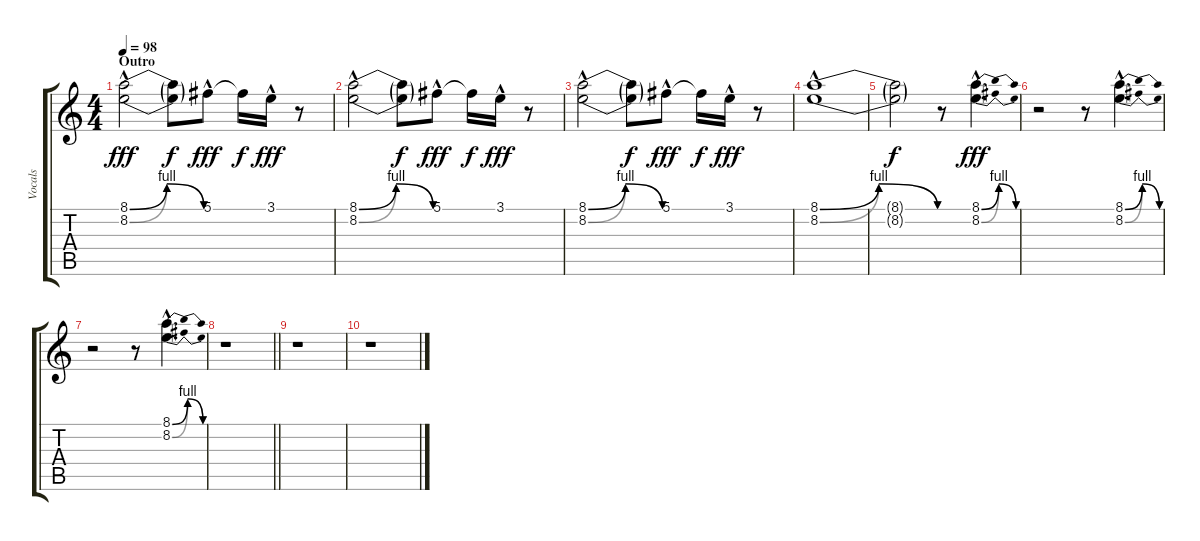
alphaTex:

\track ("Vocals" "Vocals") {instrument overdrivenguitar}
\staff {score tabs}
\tuning (Db4 Ab3 E3 B2 Gb2 Db2) {hide}
\ts (4 4)
\section ("" "Outro")
\tempo 98
\clef g2
\ks c
(8.1{be (bendrelease 0 0 10 4 50 4 60 0) hac} 8.2{be (bendrelease 0 0 10 4 50 4 60 0) hac}).2{dy fff} (8.1{t} 8.2{t}).8{dy f} 5.1{hac}.8{dy fff} 5.1{t}.16{dy f} 3.1{hac}.16{dy fff} r.8 |
(8.1{be (bendrelease 0 0 10 4 50 4 60 0) hac} 8.2{be (bendrelease 0 0 10 4 50 4 60 0) hac}).2 (8.1{t} 8.2{t}).8{dy f} 5.1{hac}.8{dy fff} 5.1{t}.16{dy f} 3.1{hac}.16{dy fff} r.8 |
(8.1{be (bendrelease 0 0 10 4 50 4 60 0) hac} 8.2{be (bendrelease 0 0 10 4 50 4 60 0) hac}).2 (8.1{t} 8.2{t}).8{dy f} 5.1{hac}.8{dy fff} 5.1{t}.16{dy f} 3.1{hac}.16{dy fff} r.8 |
(8.1{be (bendrelease 0 0 5 4 55 4 60 0) hac} 8.2{be (bendrelease 0 0 5 4 55 4 60 0) hac}).1 |
(8.1{t} 8.2{t}).2{dy f} r.8 (8.1{be (bendrelease 0 0 10 4 50 4 60 0) hac} 8.2{be (bendrelease 0 0 10 4 50 4 60 0) hac}).4{d dy fff} |
r.2 r.8 (8.1{be (bendrelease 0 0 10 4 50 4 60 0) hac} 8.2{be (bendrelease 0 0 10 4 50 4 60 0) hac}).4{d} |
r.2 r.8 (8.1{be (bendrelease 0 0 10 4 50 4 60 0) hac} 8.2{be (bendrelease 0 0 10 4 50 4 60 0) hac}).4{d} |
\barLineRight lightlight
r.1 |
r.1 |
r.1
